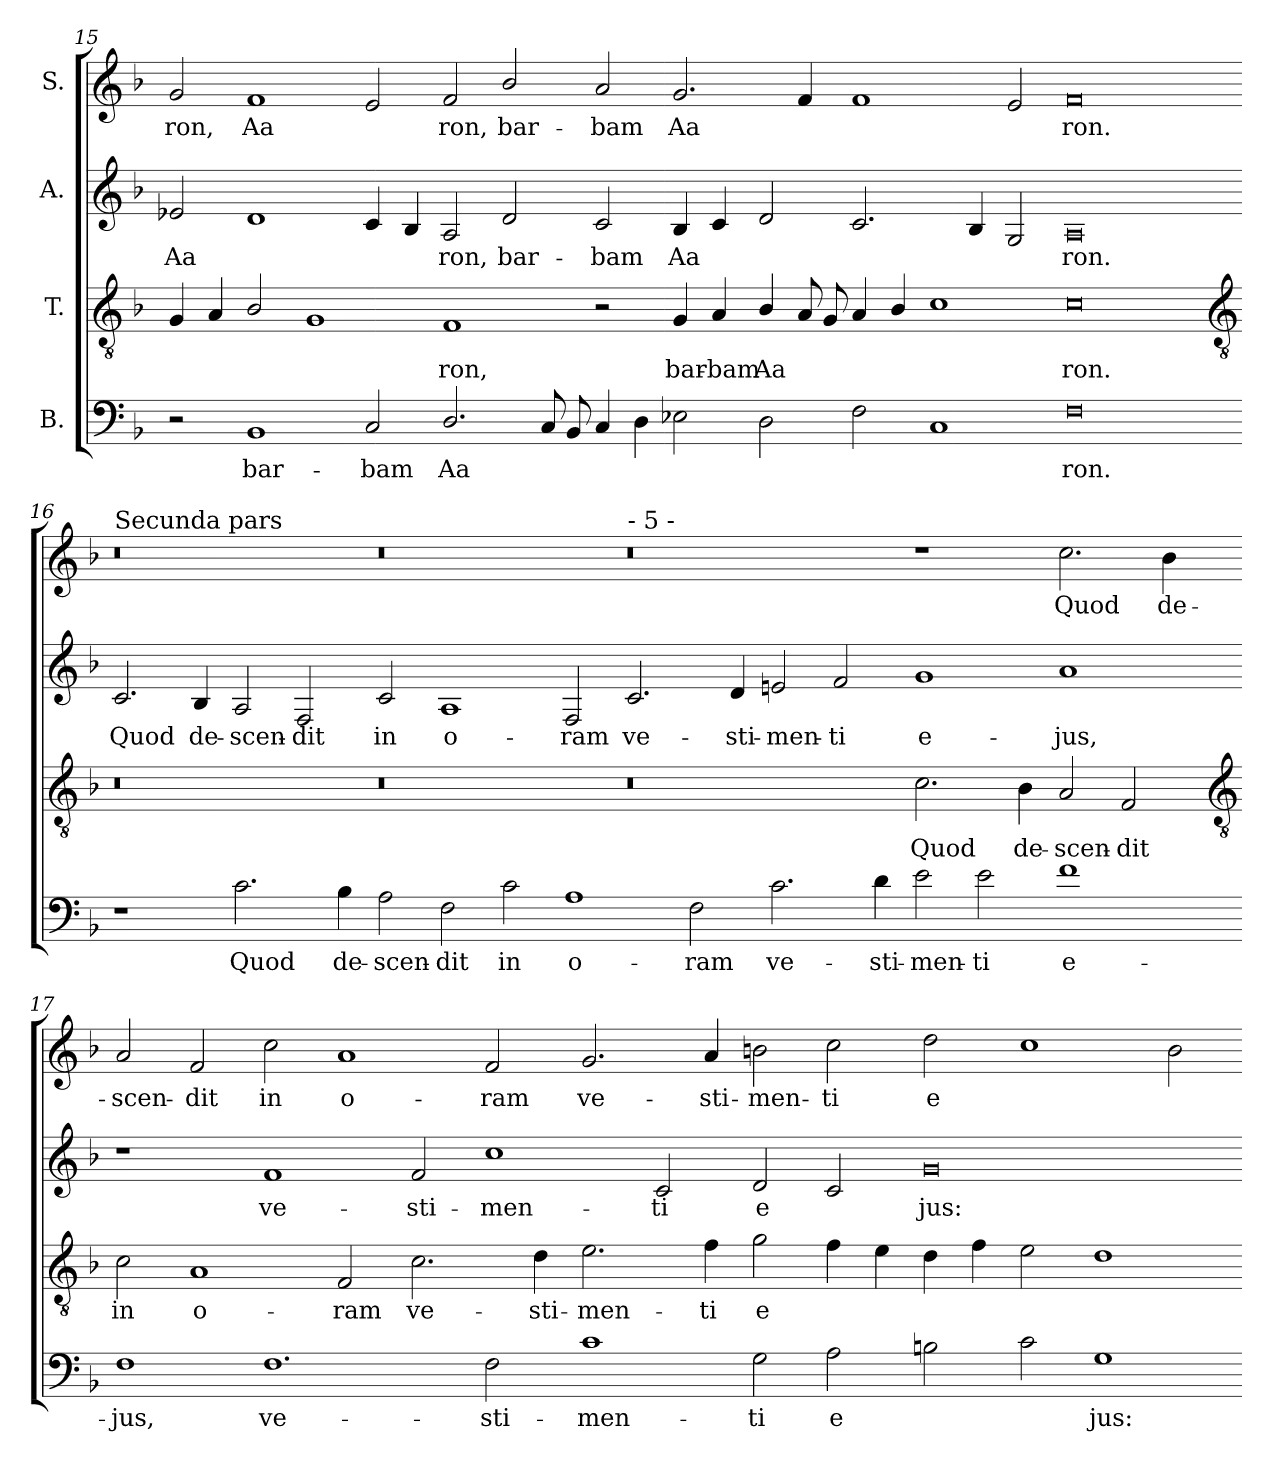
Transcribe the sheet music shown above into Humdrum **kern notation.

**kern	**text	**kern	**text	**kern	**text	**kern	**text
*part4	*part4	*part3	*part3	*part2	*part2	*part1	*part1
*staff4	*staff4	*staff3	*staff3	*staff2	*staff2	*staff1	*staff1
*I"B.	*	*I"T.	*	*I"A.	*	*I"S.	*
!!LO:LB:g=z
*clefF4	*	*clefGv2	*	*clefG2	*	*clefG2	*
*k[b-]	*	*k[b-]	*	*k[b-]	*	*k[b-]	*
*F:	*	*F:	*	*F:	*	*F:	*
=15	=15	=15	=15	=15	=15	=15	=15
!	!	!	!	!	!LO:LY:b	!	!LO:LY:b
2r	.	4G	.	2e-X	Aa	2g	ron,
.	.	4A	.	.	.	.	.
!	!LO:LY:b	!	!	!	!	!	!LO:LY:b
1BB-	bar-	2B-/	.	1d	.	1f	Aa
.	.	1G/	.	.	.	.	.
!	!LO:LY:b	!	!	!	!	!	!
2C	-bam	.	.	4c	.	2e	.
.	.	.	.	4B-	.	.	.
!	!LO:LY:b	!	!LO:LY:b	!	!LO:LY:b	!	!LO:LY:b
2.D/	Aa	1F/	ron,	2A	ron,	2f	ron,
!	!	!	!	!	!LO:LY:b	!	!LO:LY:b
.	.	.	.	2d	bar-	2b-/	bar-
8C	.	.	.	.	.	.	.
8BB-	.	.	.	.	.	.	.
!	!	!	!	!	!LO:LY:b	!	!LO:LY:b
4C	.	2r	.	2c	-bam	2a	-bam
4D	.	.	.	.	.	.	.
!	!	!	!LO:LY:b	!	!LO:LY:b	!	!LO:LY:b
2E-X	.	4G/	bar-	4B-	Aa	2.g	Aa
!	!	!	!LO:LY:b	!	!	!	!
.	.	4A/	-bam	4c	.	.	.
!	!	!	!LO:LY:b	!	!	!	!
2D	.	4B-/	Aa	2d	.	.	.
.	.	8A/	.	.	.	4f	.
.	.	8G/	.	.	.	.	.
2F	.	4A/	.	2.c	.	1f	.
.	.	4B-/	.	.	.	.	.
1C	.	1c	.	.	.	.	.
.	.	.	.	4B-	.	.	.
.	.	.	.	2G	.	2e	.
!	!LO:LY:b	!	!LO:LY:b	!	!LO:LY:b	!	!LO:LY:b
0F	ron.	0c	ron.	0A	ron.	0f	ron.
!!LO:LB:g=z
=16-	=16-	=16-	=16-	=16-	=16-	=16-	=16-
*	*	*clefGv2	*	*	*	*	*
!	!	!	!	!	!	!LO:TX:a:t=Secunda pars	!
!	!	!	!	!	!LO:LY:b	!	!
1r	.	0r	.	2.c	Quod	0r	.
!	!	!	!	!	!LO:LY:b	!	!
.	.	.	.	4B-	de-	.	.
!	!LO:LY:b	!	!	!	!LO:LY:b	!	!
2.c	Quod	.	.	2A	-scen-	.	.
!	!	!	!	!	!LO:LY:b	!	!
.	.	.	.	2F	-dit	.	.
!	!LO:LY:b	!	!	!	!	!	!
4B-	de-	.	.	.	.	.	.
!	!LO:LY:b	!	!	!	!LO:LY:b	!	!
2A	-scen-	0r	.	2c	in	0r	.
!	!LO:LY:b	!	!	!	!LO:LY:b	!	!
2F	-dit	.	.	1A	o-	.	.
!	!LO:LY:b	!	!	!	!	!	!
2c	in	.	.	.	.	.	.
!	!LO:LY:b	!	!	!	!LO:LY:b	!	!
1A	o-	.	.	2F	-ram	.	.
!	!	!	!	!	!	!LO:TX:a:t=- 5 -	!
!	!	!	!	!	!LO:LY:b	!	!
.	.	0r	.	2.c	ve-	0r	.
!	!LO:LY:b	!	!	!	!	!	!
2F	-ram	.	.	.	.	.	.
!	!	!	!	!	!LO:LY:b	!	!
.	.	.	.	4d	-sti-	.	.
!	!LO:LY:b	!	!	!	!LO:LY:b	!	!
2.c	ve-	.	.	2e	-men-	.	.
!	!	!	!	!	!LO:LY:b	!	!
.	.	.	.	2f	-ti	.	.
!	!LO:LY:b	!	!	!	!	!	!
4d	-sti-	.	.	.	.	.	.
!	!LO:LY:b	!	!LO:LY:b	!	!LO:LY:b	!	!
2e	-men-	2.c	Quod	1g	e-	1r	.
!	!LO:LY:b	!	!	!	!	!	!
2e	-ti	.	.	.	.	.	.
!	!	!	!LO:LY:b	!	!	!	!
.	.	4B-	de-	.	.	.	.
!	!LO:LY:b	!	!LO:LY:b	!	!LO:LY:b	!	!LO:LY:b
1f	e-	2A	-scen-	1a	-jus,	2.cc	Quod
!	!	!	!LO:LY:b	!	!	!	!
.	.	2F	-dit	.	.	.	.
!	!	!	!	!	!	!	!LO:LY:b
.	.	.	.	.	.	4b-	de-
!!LO:LB:g=z
=17-	=17-	=17-	=17-	=17-	=17-	=17-	=17-
*	*	*clefGv2	*	*	*	*	*
!	!LO:LY:b	!	!LO:LY:b	!	!	!	!LO:LY:b
1F	-jus,	2c	in	1r	.	2a	-scen-
!	!	!	!LO:LY:b	!	!	!	!LO:LY:b
.	.	1A	o-	.	.	2f	-dit
!	!LO:LY:b	!	!	!	!LO:LY:b	!	!LO:LY:b
1.F	ve-	.	.	1f	ve-	2cc	in
!	!	!	!LO:LY:b	!	!	!	!LO:LY:b
.	.	2F	-ram	.	.	1a	o-
!	!	!	!LO:LY:b	!	!LO:LY:b	!	!
.	.	2.c	ve-	2f	-sti-	.	.
!	!LO:LY:b	!	!	!	!LO:LY:b	!	!LO:LY:b
2F	-sti-	.	.	1cc	-men-	2f	-ram
!	!	!	!LO:LY:b	!	!	!	!
.	.	4d	-sti-	.	.	.	.
!	!LO:LY:b	!	!LO:LY:b	!	!	!	!LO:LY:b
1c	-men-	2.e	-men-	.	.	2.g	ve-
!	!	!	!	!	!LO:LY:b	!	!
.	.	.	.	2c	-ti	.	.
!	!	!	!LO:LY:b	!	!	!	!LO:LY:b
.	.	4f	-ti	.	.	4a	-sti-
!	!LO:LY:b	!	!LO:LY:b	!	!LO:LY:b	!	!LO:LY:b
2G	-ti	2g	e	2d	e	2bn	-men-
!	!LO:LY:b	!	!	!	!	!	!LO:LY:b
2A	e	4f	.	2c	.	2cc	-ti
.	.	4e	.	.	.	.	.
!	!	!	!	!	!LO:LY:b	!	!LO:LY:b
2Bn	.	4d	.	0g	jus:	2dd	e
.	.	4f	.	.	.	.	.
2c	.	2e	.	.	.	1cc	.
!	!LO:LY:b	!	!	!	!	!	!
1G	jus:	1d	.	.	.	.	.
.	.	.	.	.	.	2b	.
=-	=-	=-	=-	=-	=-	=-	=-
*-	*-	*-	*-	*-	*-	*-	*-
